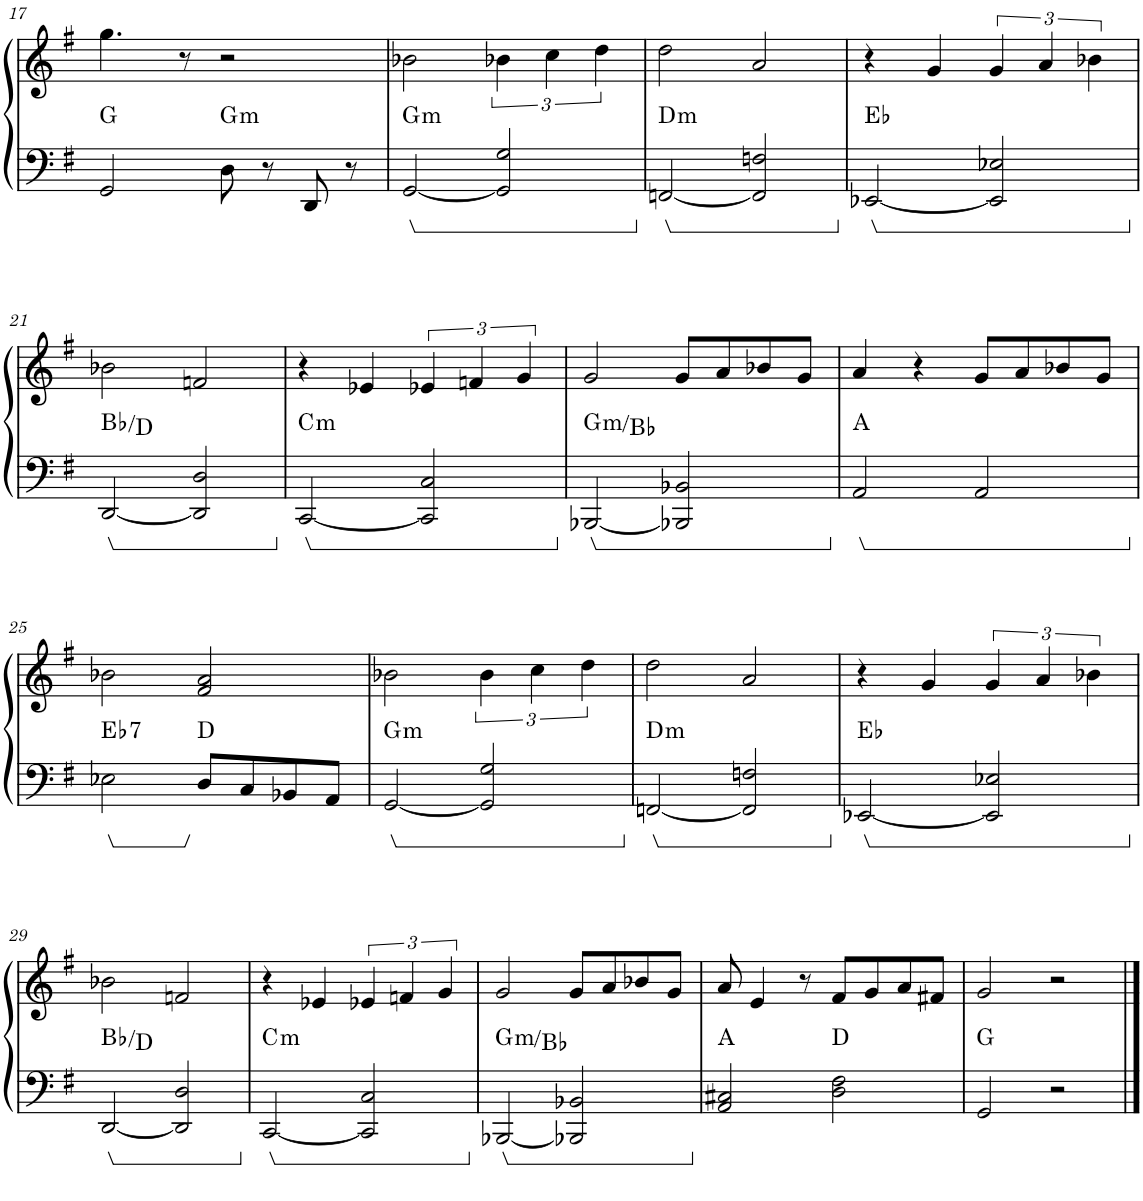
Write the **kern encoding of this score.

**kern	**kern	**harte
*part1	*part1	*part1
*staff2	*staff1	*
*I"Piano	*	*
*I'Pno.	*	*
!!LO:PB:g=z
*clefF4	*clefG2	*
*k[f#]	*k[f#]	*
*M4/4	*M4/4	*
=17	=17	=17
2GG/	4.gg\	G:maj
.	8r	.
!	!	!LO:H:kt=m
8D\	2r	G:min
8r	.	.
8DD/	.	.
8r	.	.
=18	=18	=18
!	!	!LO:H:kt=m
[2GG/	2b-X\	G:min
2GG/] 2G/	6b-X\	.
.	6cc\	.
.	6dd\	.
=19	=19	=19
!	!	!LO:H:kt=m
[2FFn/	2dd\	D:min
2FF/] 2Fn/	2a/	.
=20	=20	=20
[2EE-X/	4r	Eb:maj
.	4g/	.
2EE-/] 2E-X/	6g/	.
.	6a/	.
.	6b-X\	.
!!LO:LB:g=z
=21	=21	=21
[2DD/	2b-X\	Bb:maj/3
2DD/] 2D/	2fn/	.
=22	=22	=22
!	!	!LO:H:kt=m
[2CC/	4r	C:min
.	4e-X/	.
2CC/] 2C/	6e-X/	.
.	6fn/	.
.	6g/	.
=23	=23	=23
!	!	!LO:H:kt=m
[2BBB-X/	2g/	G:min/b3
2BBB-X/] 2BB-X/	8g/L	.
.	8a/	.
.	8b-X/	.
.	8g/J	.
=24	=24	=24
2AA/	4a/	A:maj
.	4r	.
2AA/	8g/L	.
.	8a/	.
.	8b-X/	.
.	8g/J	.
!!LO:LB:g=z
=25	=25	=25
!	!	!LO:H:kt=7
2E-X\	2b-X\	Eb:7
8D/L	2f#/ 2a/	D:maj
8C/	.	.
8BB-X/	.	.
8AA/J	.	.
=26	=26	=26
!	!	!LO:H:kt=m
[2GG/	2b-X\	G:min
2GG/] 2G/	6b-\	.
.	6cc\	.
.	6dd\	.
=27	=27	=27
!	!	!LO:H:kt=m
[2FFn/	2dd\	D:min
2FF/] 2Fn/	2a/	.
=28	=28	=28
[2EE-X/	4r	Eb:maj
.	4g/	.
2EE-/] 2E-X/	6g/	.
.	6a/	.
.	6b-X\	.
!!LO:LB:g=z
=29	=29	=29
[2DD/	2b-X\	Bb:maj/3
2DD/] 2D/	2fn/	.
=30	=30	=30
!	!	!LO:H:kt=m
[2CC/	4r	C:min
.	4e-X/	.
2CC/] 2C/	6e-X/	.
.	6fn/	.
.	6g/	.
=31	=31	=31
!	!	!LO:H:kt=m
[2BBB-X/	2g/	G:min/b3
2BBB-X/] 2BB-X/	8g/L	.
.	8a/	.
.	8b-X/	.
.	8g/J	.
=32	=32	=32
2AA/ 2C#X/	8a/	A:maj
.	4e/	.
.	8r	.
2D\ 2F#\	8f#/L	D:maj
.	8g/	.
.	8a/	.
.	8f#X/J	.
=33	=33	=33
2GG/	2g/	G:maj
2r	2r	.
==	==	==
*-	*-	*-
